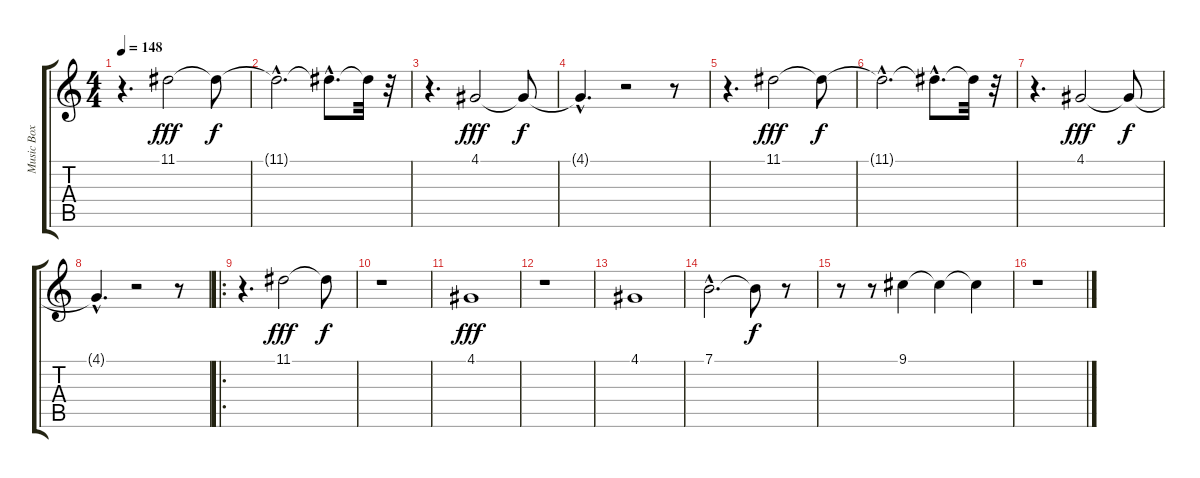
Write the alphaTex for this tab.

\track ("Music Box" "Music Box") {instrument musicbox}
\staff {score tabs}
\tuning (E4 B3 G3 D3 A2 E2) {hide}
\ts (4 4)
\tempo 148
\clef g2
\ks c
r.4{d dy fff instrument musicbox} 11.1.2 11.1{t}.8{dy f} |
11.1{hac t}.2{d} 11.1{hac t}.8{d} 11.1{t}.32 r.32 |
r.4{d} 4.1.2{dy fff} 4.1{t}.8{dy f} |
4.1{hac t}.4{d} r.2 r.8 |
r.4{d} 11.1.2{dy fff} 11.1{t}.8{dy f} |
11.1{hac t}.2{d} 11.1{hac t}.8{d} 11.1{t}.32 r.32 |
r.4{d} 4.1.2{dy fff} 4.1{t}.8{dy f} |
4.1{hac t}.4{d} r.2 r.8 |
\ro
r.4{d} 11.1.2{dy fff} 11.1{t}.8{dy f} |
r.1 |
4.1.1{dy fff} |
r.1 |
4.1.1 |
7.1{hac}.2{d} 7.1{t}.8{dy f} r.8 |
r.8 r.8 9.1.4 9.1{t}.4 9.1{t}.4 |
r.1
